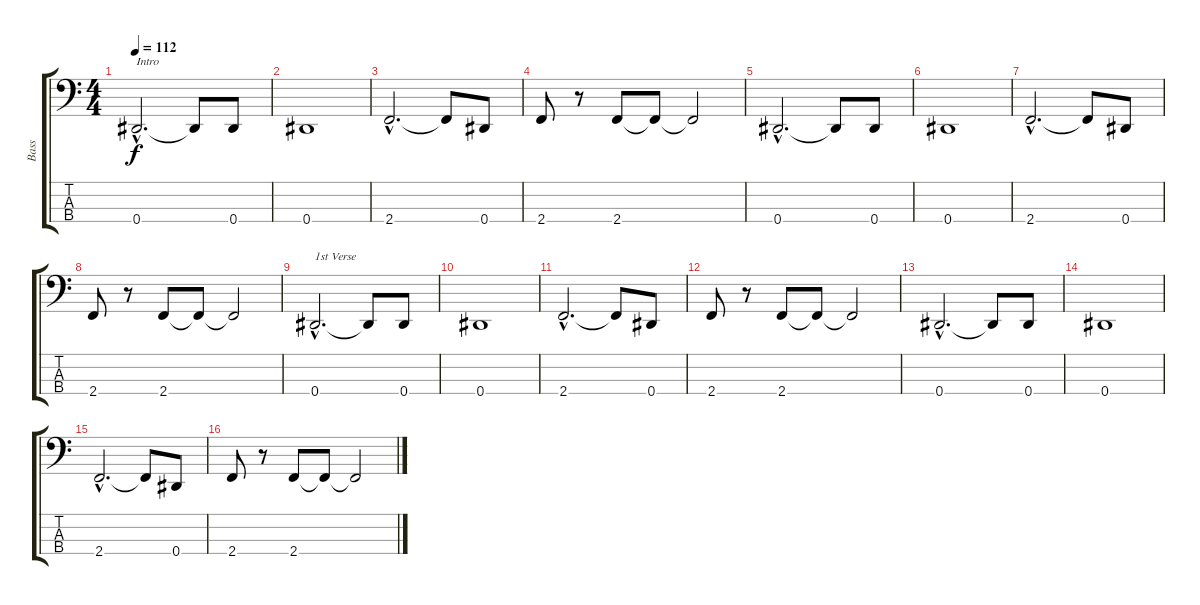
\track ("Bass" "Bass") {instrument slapbass2}
\staff {score tabs}
\tuning (Gb2 Db2 Ab1 Eb1) {hide}
\ts (4 4)
\tempo 112
\clef f4
\ks c
0.4{hac}.2{d txt "Intro" dy f instrument slapbass2} 0.4{t}.8 0.4.8 |
0.4.1 |
2.4{hac}.2{d} 2.4{t}.8 0.4.8 |
2.4.8 r.8 2.4.8 2.4{t}.8 2.4{t}.2 |
0.4{hac}.2{d} 0.4{t}.8 0.4.8 |
0.4.1 |
2.4{hac}.2{d} 2.4{t}.8 0.4.8 |
2.4.8 r.8 2.4.8 2.4{t}.8 2.4{t}.2 |
0.4{hac}.2{d txt "1st Verse"} 0.4{t}.8 0.4.8 |
0.4.1 |
2.4{hac}.2{d} 2.4{t}.8 0.4.8 |
2.4.8 r.8 2.4.8 2.4{t}.8 2.4{t}.2 |
0.4{hac}.2{d} 0.4{t}.8 0.4.8 |
0.4.1 |
2.4{hac}.2{d} 2.4{t}.8 0.4.8 |
2.4.8 r.8 2.4.8 2.4{t}.8 2.4{t}.2
